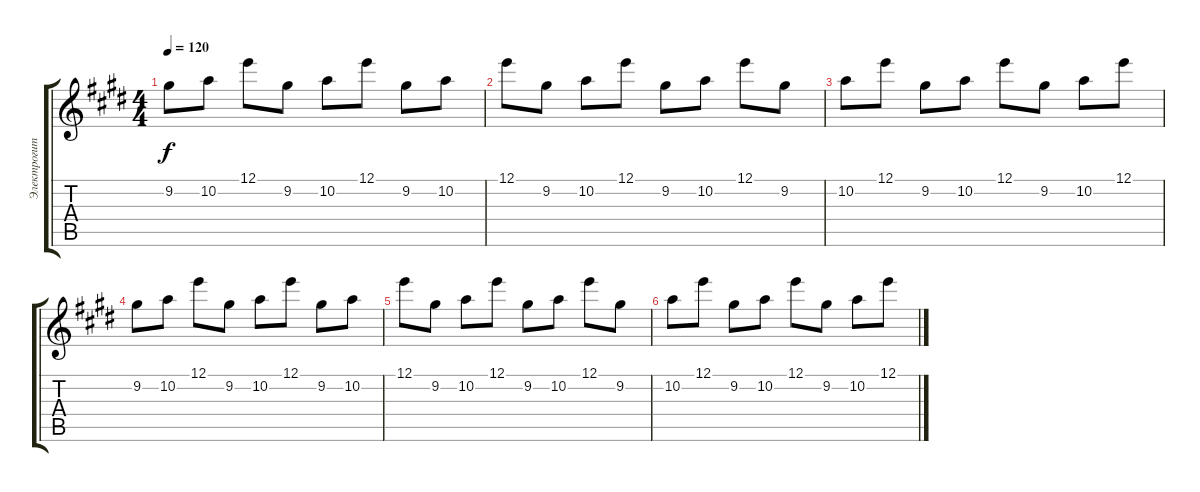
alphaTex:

\track ("Электрогитара" "Электрогит") {instrument overdrivenguitar}
\staff {score tabs}
\tuning (E4 B3 G3 D3 A2 E2) {hide}
\ts (4 4)
\tempo 120
\clef g2
\ks e
9.2.8{dy f} 10.2.8 12.1.8 9.2.8 10.2.8 12.1.8 9.2.8 10.2.8 |
12.1.8 9.2.8 10.2.8 12.1.8 9.2.8 10.2.8 12.1.8 9.2.8 |
10.2.8 12.1.8 9.2.8 10.2.8 12.1.8 9.2.8 10.2.8 12.1.8 |
9.2.8 10.2.8 12.1.8 9.2.8 10.2.8 12.1.8 9.2.8 10.2.8 |
12.1.8 9.2.8 10.2.8 12.1.8 9.2.8 10.2.8 12.1.8 9.2.8 |
10.2.8 12.1.8 9.2.8 10.2.8 12.1.8 9.2.8 10.2.8 12.1.8
